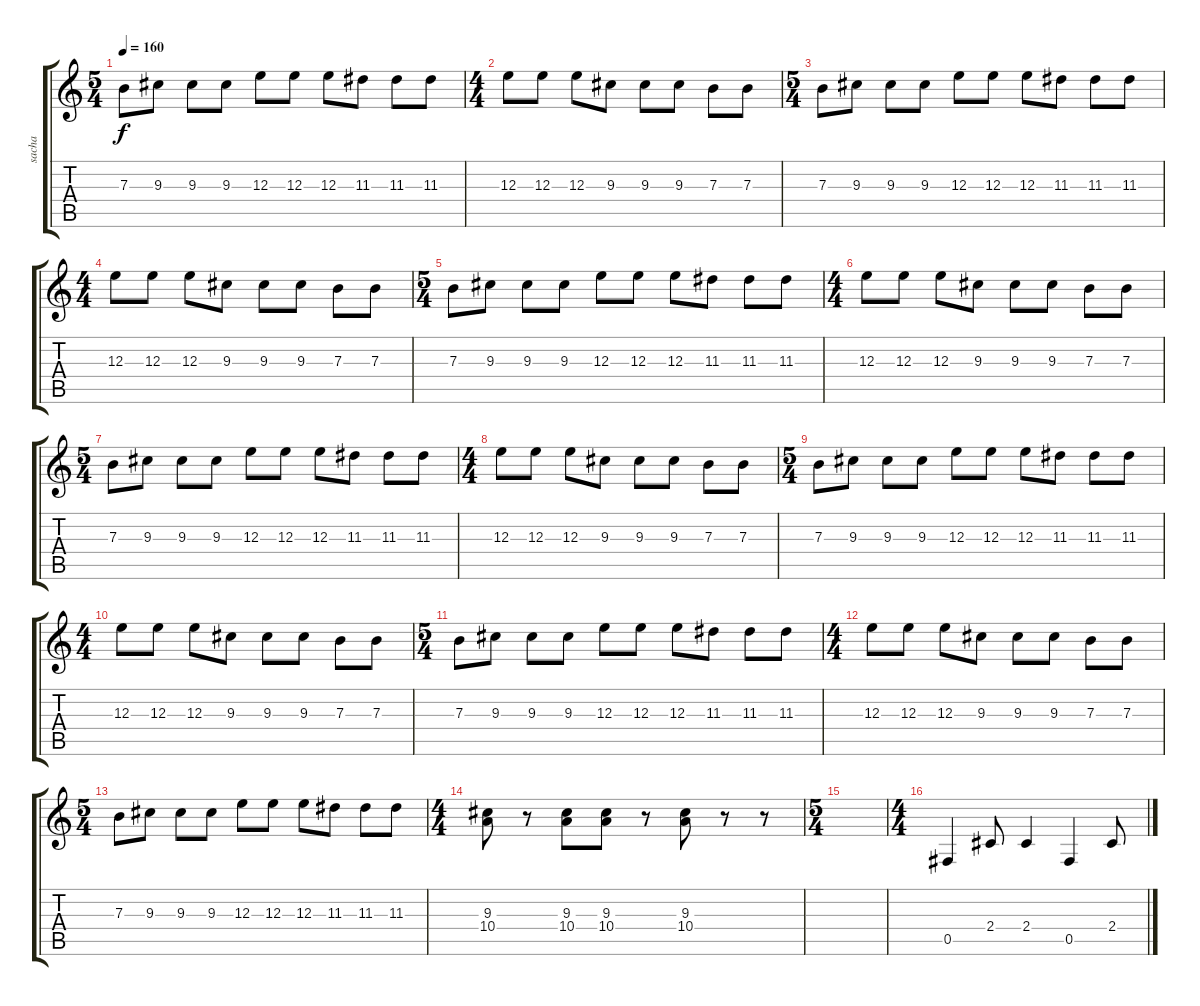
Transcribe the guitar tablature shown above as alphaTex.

\track ("sacha" "sacha") {instrument distortionguitar}
\staff {score tabs}
\tuning (Db4 Ab3 E3 B2 Gb2 B1) {hide}
\ts (5 4)
\tempo 160
\clef g2
\ks c
7.3.8{dy f} 9.3.8 9.3.8 9.3.8 12.3.8 12.3.8 12.3.8 11.3.8 11.3.8 11.3.8 |
\ts (4 4)
12.3.8 12.3.8 12.3.8 9.3.8 9.3.8 9.3.8 7.3.8 7.3.8 |
\ts (5 4)
7.3.8 9.3.8 9.3.8 9.3.8 12.3.8 12.3.8 12.3.8 11.3.8 11.3.8 11.3.8 |
\ts (4 4)
12.3.8 12.3.8 12.3.8 9.3.8 9.3.8 9.3.8 7.3.8 7.3.8 |
\ts (5 4)
7.3.8 9.3.8 9.3.8 9.3.8 12.3.8 12.3.8 12.3.8 11.3.8 11.3.8 11.3.8 |
\ts (4 4)
12.3.8 12.3.8 12.3.8 9.3.8 9.3.8 9.3.8 7.3.8 7.3.8 |
\ts (5 4)
7.3.8 9.3.8 9.3.8 9.3.8 12.3.8 12.3.8 12.3.8 11.3.8 11.3.8 11.3.8 |
\ts (4 4)
12.3.8 12.3.8 12.3.8 9.3.8 9.3.8 9.3.8 7.3.8 7.3.8 |
\ts (5 4)
7.3.8 9.3.8 9.3.8 9.3.8 12.3.8 12.3.8 12.3.8 11.3.8 11.3.8 11.3.8 |
\ts (4 4)
12.3.8 12.3.8 12.3.8 9.3.8 9.3.8 9.3.8 7.3.8 7.3.8 |
\ts (5 4)
7.3.8 9.3.8 9.3.8 9.3.8 12.3.8 12.3.8 12.3.8 11.3.8 11.3.8 11.3.8 |
\ts (4 4)
12.3.8 12.3.8 12.3.8 9.3.8 9.3.8 9.3.8 7.3.8 7.3.8 |
\ts (5 4)
7.3.8 9.3.8 9.3.8 9.3.8 12.3.8 12.3.8 12.3.8 11.3.8 11.3.8 11.3.8 |
\ts (4 4)
(9.3 10.4).8 r.8 (9.3 10.4).8 (9.3 10.4).8 r.8 (9.3 10.4).8 r.8 r.8 |
\ts (5 4)
|
\ts (4 4)
0.5.4{volume 9 instrument distortionguitar} 2.4.8 2.4.4 0.5.4 2.4.8
